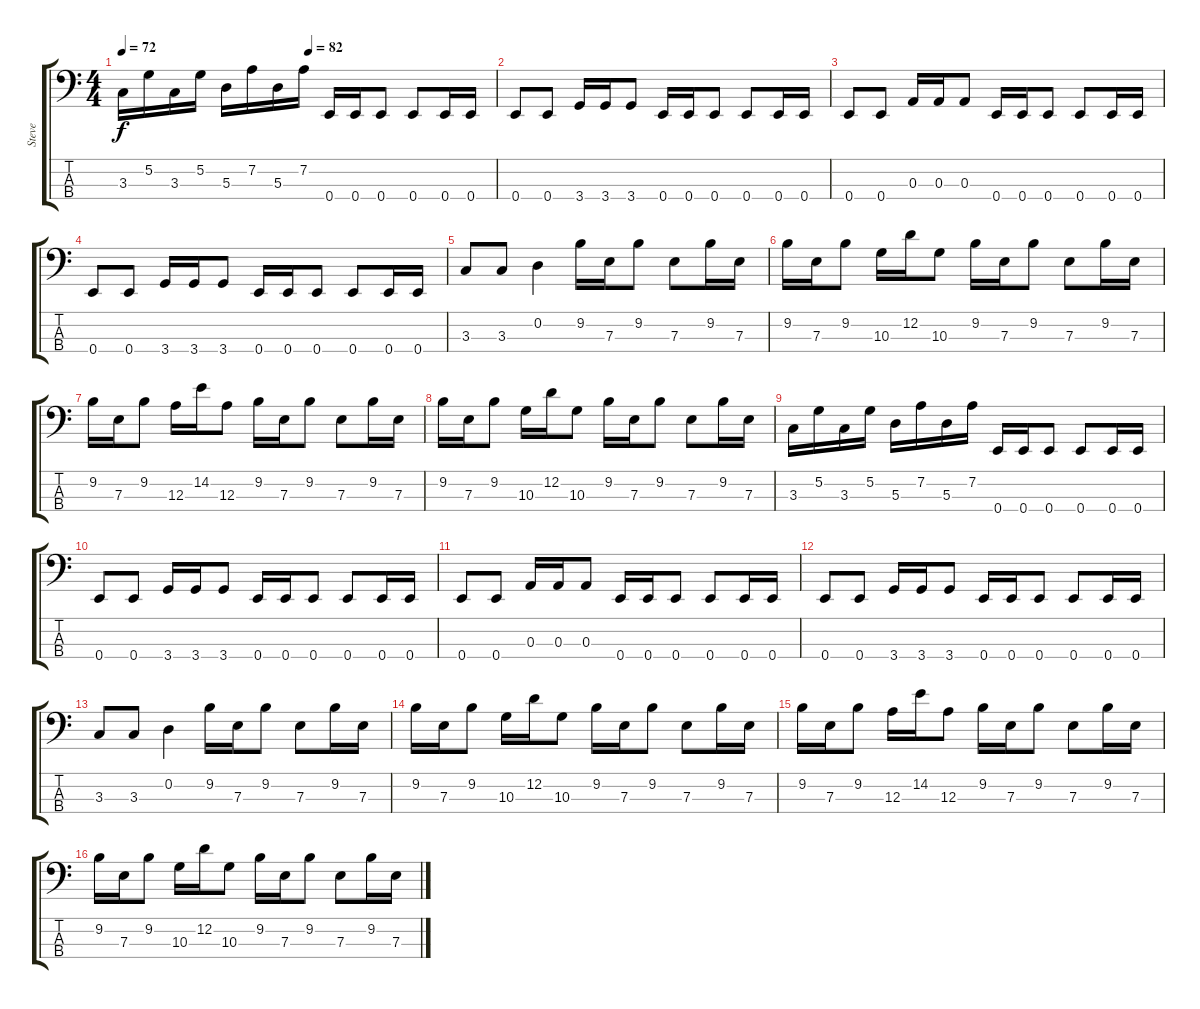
\track ("Steve" "Steve") {instrument electricbassfinger}
\staff {score tabs}
\tuning (G2 D2 A1 E1) {hide}
\ts (4 4)
\tempo 72
\tempo (82 0.5)
\clef f4
\ks c
3.3.16{dy f} 5.2.16 3.3.16 5.2.16 5.3.16 7.2.16 5.3.16 7.2.16 0.4.16 0.4.16 0.4.8 0.4.8 0.4.16 0.4.16 |
0.4.8 0.4.8 3.4.16 3.4.16 3.4.8 0.4.16 0.4.16 0.4.8 0.4.8 0.4.16 0.4.16 |
0.4.8 0.4.8 0.3.16 0.3.16 0.3.8 0.4.16 0.4.16 0.4.8 0.4.8 0.4.16 0.4.16 |
0.4.8 0.4.8 3.4.16 3.4.16 3.4.8 0.4.16 0.4.16 0.4.8 0.4.8 0.4.16 0.4.16 |
3.3.8 3.3.8 0.2.4 9.2.16 7.3.16 9.2.8 7.3.8 9.2.16 7.3.16 |
9.2.16 7.3.16 9.2.8 10.3.16 12.2.16 10.3.8 9.2.16 7.3.16 9.2.8 7.3.8 9.2.16 7.3.16 |
9.2.16 7.3.16 9.2.8 12.3.16 14.2.16 12.3.8 9.2.16 7.3.16 9.2.8 7.3.8 9.2.16 7.3.16 |
9.2.16 7.3.16 9.2.8 10.3.16 12.2.16 10.3.8 9.2.16 7.3.16 9.2.8 7.3.8 9.2.16 7.3.16 |
3.3.16 5.2.16 3.3.16 5.2.16 5.3.16 7.2.16 5.3.16 7.2.16 0.4.16 0.4.16 0.4.8 0.4.8 0.4.16 0.4.16 |
0.4.8 0.4.8 3.4.16 3.4.16 3.4.8 0.4.16 0.4.16 0.4.8 0.4.8 0.4.16 0.4.16 |
0.4.8 0.4.8 0.3.16 0.3.16 0.3.8 0.4.16 0.4.16 0.4.8 0.4.8 0.4.16 0.4.16 |
0.4.8 0.4.8 3.4.16 3.4.16 3.4.8 0.4.16 0.4.16 0.4.8 0.4.8 0.4.16 0.4.16 |
3.3.8 3.3.8 0.2.4 9.2.16 7.3.16 9.2.8 7.3.8 9.2.16 7.3.16 |
9.2.16 7.3.16 9.2.8 10.3.16 12.2.16 10.3.8 9.2.16 7.3.16 9.2.8 7.3.8 9.2.16 7.3.16 |
9.2.16 7.3.16 9.2.8 12.3.16 14.2.16 12.3.8 9.2.16 7.3.16 9.2.8 7.3.8 9.2.16 7.3.16 |
9.2.16 7.3.16 9.2.8 10.3.16 12.2.16 10.3.8 9.2.16 7.3.16 9.2.8 7.3.8 9.2.16 7.3.16
